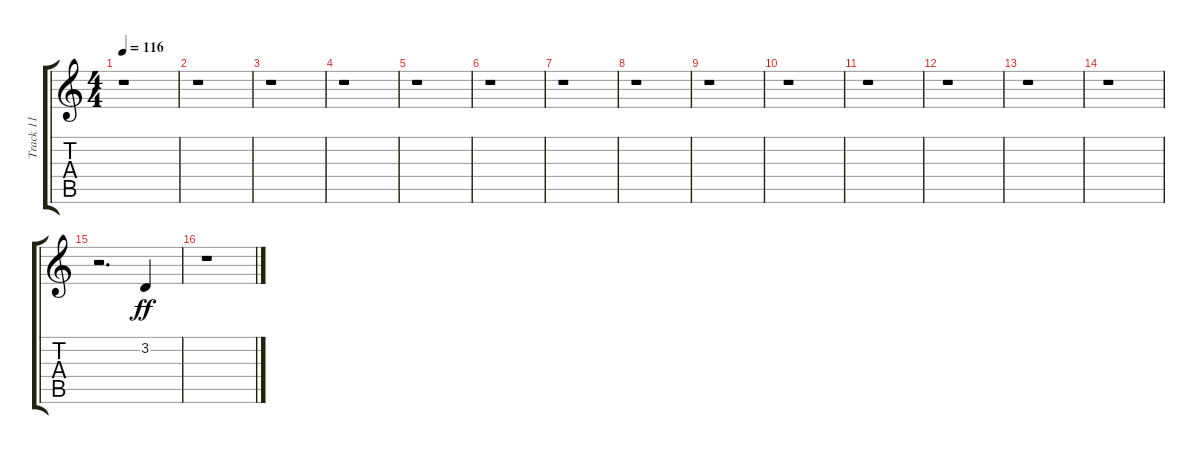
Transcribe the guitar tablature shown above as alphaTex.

\track ("Track 11" "Track 11") {instrument reversecymbal}
\staff {score tabs}
\tuning (E4 B3 G3 D3 A2 E2) {hide}
\ts (4 4)
\tempo 116
\clef g2
\ks c
r.1{dy ff} |
r.1 |
r.1 |
r.1 |
r.1 |
r.1 |
r.1 |
r.1 |
r.1 |
r.1 |
r.1 |
r.1 |
r.1 |
r.1 |
r.2{d} 3.2.4 |
r.1
